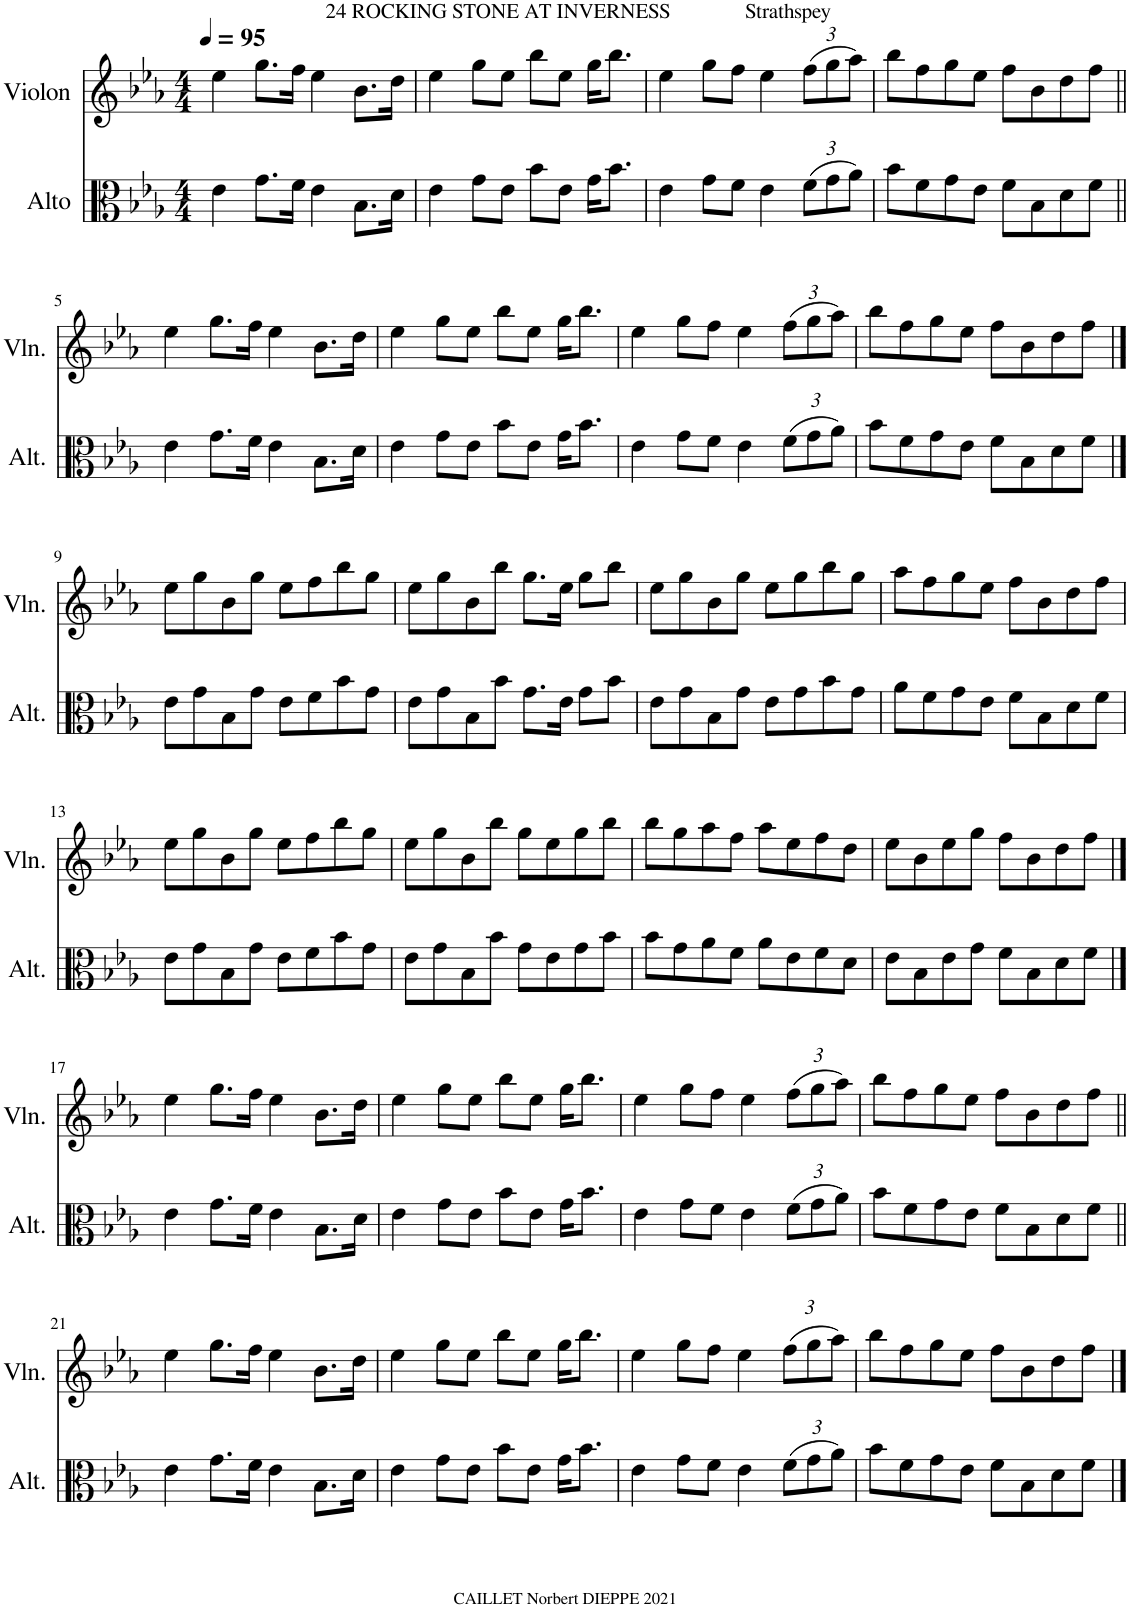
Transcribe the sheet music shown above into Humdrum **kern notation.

**kern	**kern
*part2	*part1
*staff2	*staff1
*I"Alto	*I"Violon
*I'Alt.	*I'Vln.
*clefC3	*clefG2
*k[b-e-a-]	*k[b-e-a-]
*M4/4	*M4/4
*MM95	*MM95
=1	=1
4e-\	4ee-\
8.g\L	8.gg\L
16f\Jk	16ff\Jk
!	!LO:TX:a:t=24 ROCKING STONE AT INVERNESS
4e-\	4ee-\
8.B-\L	8.b-\L
16d\Jk	16dd\Jk
=2	=2
4e-\	4ee-\
8g\L	8gg\L
8e-\J	8ee-\J
8b-\L	8bb-\L
8e-\J	8ee-\J
16g\KL	16gg\KL
8.b-\J	8.bb-\J
=3	=3
4e-\	4ee-\
8g\L	8gg\L
8f\J	8ff\J
4e-\	4ee-\
*Xbrackettup	*Xbrackettup
(12f\L	(12ff\L
12g\	12gg\
12a-\J)	12aa-\J)
=4	=4
!	!LO:TX:a:t=Strathspey
8b-\L	8bb-\L
8f\	8ff\
8g\	8gg\
8e-\J	8ee-\J
8f\L	8ff\L
8B-\	8b-\
8d\	8dd\
8f\J	8ff\J
!!LO:LB:g=z
=5||	=5||
4e-\	4ee-\
8.g\L	8.gg\L
16f\Jk	16ff\Jk
4e-\	4ee-\
8.B-\L	8.b-\L
16d\Jk	16dd\Jk
=6	=6
4e-\	4ee-\
8g\L	8gg\L
8e-\J	8ee-\J
8b-\L	8bb-\L
8e-\J	8ee-\J
16g\KL	16gg\KL
8.b-\J	8.bb-\J
=7	=7
4e-\	4ee-\
8g\L	8gg\L
8f\J	8ff\J
4e-\	4ee-\
(12f\L	(>12ff\L
12g\	12gg\
12a-\J)	12aa-\J)
=8	=8
8b-\L	8bb-\L
8f\	8ff\
8g\	8gg\
8e-\J	8ee-\J
8f\L	8ff\L
8B-\	8b-\
8d\	8dd\
8f\J	8ff\J
!!LO:LB:g=z
==9	==9
8e-\L	8ee-\L
8g\	8gg\
8B-\	8b-\
8g\J	8gg\J
8e-\L	8ee-\L
8f\	8ff\
8b-\	8bb-\
8g\J	8gg\J
=10	=10
8e-\L	8ee-\L
8g\	8gg\
8B-\	8b-\
8b-\J	8bb-\J
8.g\L	8.gg\L
16e-\Jk	16ee-\Jk
8g\L	8gg\L
8b-\J	8bb-\J
=11	=11
8e-\L	8ee-\L
8g\	8gg\
8B-\	8b-\
8g\J	8gg\J
8e-\L	8ee-\L
8g\	8gg\
8b-\	8bb-\
8g\J	8gg\J
=12	=12
8a-\L	8aa-\L
8f\	8ff\
8g\	8gg\
8e-\J	8ee-\J
8f\L	8ff\L
8B-\	8b-\
8d\	8dd\
8f\J	8ff\J
!!LO:LB:g=z
=13	=13
8e-\L	8ee-\L
8g\	8gg\
8B-\	8b-\
8g\J	8gg\J
8e-\L	8ee-\L
8f\	8ff\
8b-\	8bb-\
8g\J	8gg\J
=14	=14
8e-\L	8ee-\L
8g\	8gg\
8B-\	8b-\
8b-\J	8bb-\J
8g\L	8gg\L
8e-\	8ee-\
8g\	8gg\
8b-\J	8bb-\J
=15	=15
8b-\L	8bb-\L
8g\	8gg\
8a-\	8aa-\
8f\J	8ff\J
8a-\L	8aa-\L
8e-\	8ee-\
8f\	8ff\
8d\J	8dd\J
=16	=16
8e-\L	8ee-\L
8B-\	8b-\
8e-\	8ee-\
8g\J	8gg\J
8f\L	8ff\L
8B-\	8b-\
8d\	8dd\
8f\J	8ff\J
!!LO:LB:g=z
==17	==17
4e-\	4ee-\
8.g\L	8.gg\L
16f\Jk	16ff\Jk
4e-\	4ee-\
8.B-\L	8.b-\L
16d\Jk	16dd\Jk
=18	=18
4e-\	4ee-\
8g\L	8gg\L
8e-\J	8ee-\J
8b-\L	8bb-\L
8e-\J	8ee-\J
16g\KL	16gg\KL
8.b-\J	8.bb-\J
=19	=19
4e-\	4ee-\
8g\L	8gg\L
8f\J	8ff\J
4e-\	4ee-\
(12f\L	(>12ff\L
12g\	12gg\
12a-\J)	12aa-\J)
=20	=20
8b-\L	8bb-\L
8f\	8ff\
8g\	8gg\
8e-\J	8ee-\J
8f\L	8ff\L
8B-\	8b-\
8d\	8dd\
8f\J	8ff\J
!!LO:LB:g=z
=21||	=21||
4e-\	4ee-\
8.g\L	8.gg\L
16f\Jk	16ff\Jk
4e-\	4ee-\
8.B-\L	8.b-\L
16d\Jk	16dd\Jk
=22	=22
4e-\	4ee-\
8g\L	8gg\L
8e-\J	8ee-\J
8b-\L	8bb-\L
8e-\J	8ee-\J
16g\KL	16gg\KL
8.b-\J	8.bb-\J
=23	=23
4e-\	4ee-\
8g\L	8gg\L
8f\J	8ff\J
4e-\	4ee-\
(12f\L	(12ff\L
12g\	12gg\
12a-\J)	12aa-\J)
=24	=24
8b-\L	8bb-\L
8f\	8ff\
8g\	8gg\
8e-\J	8ee-\J
8f\L	8ff\L
8B-\	8b-\
8d\	8dd\
8f\J	8ff\J
==	==
*-	*-
